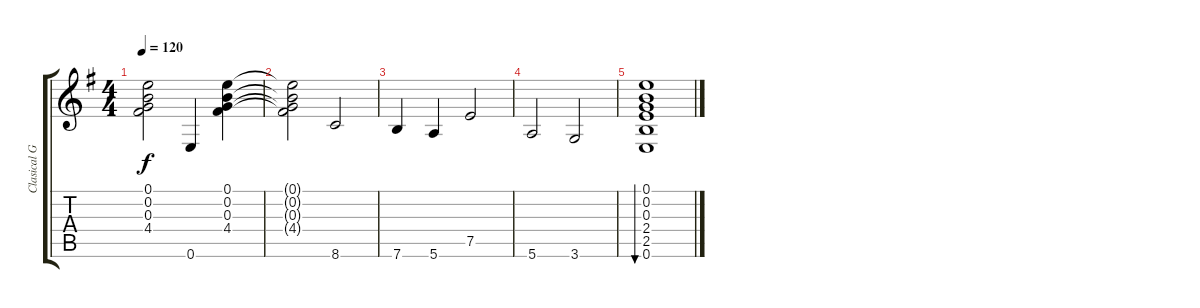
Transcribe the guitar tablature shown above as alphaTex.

\track ("Clasical Guitar" "Clasical G") {instrument acousticguitarnylon}
\staff {score tabs}
\tuning (E4 B3 G3 D3 A2 E2) {hide}
\ts (4 4)
\tempo 120
\clef g2
\ks g
(0.1{t} 0.2{t} 0.3{t} 4.4{t}).2{dy f} 0.6.4 (0.1 0.2 0.3 4.4).4 |
(0.1{t} 0.2{t} 0.3{t} 4.4{t}).2 8.6.2 |
7.6.4 5.6.4 7.5.2 |
5.6.2 3.6.2 |
(0.1 0.2 0.3 2.4 2.5 0.6).1{bu 120}
